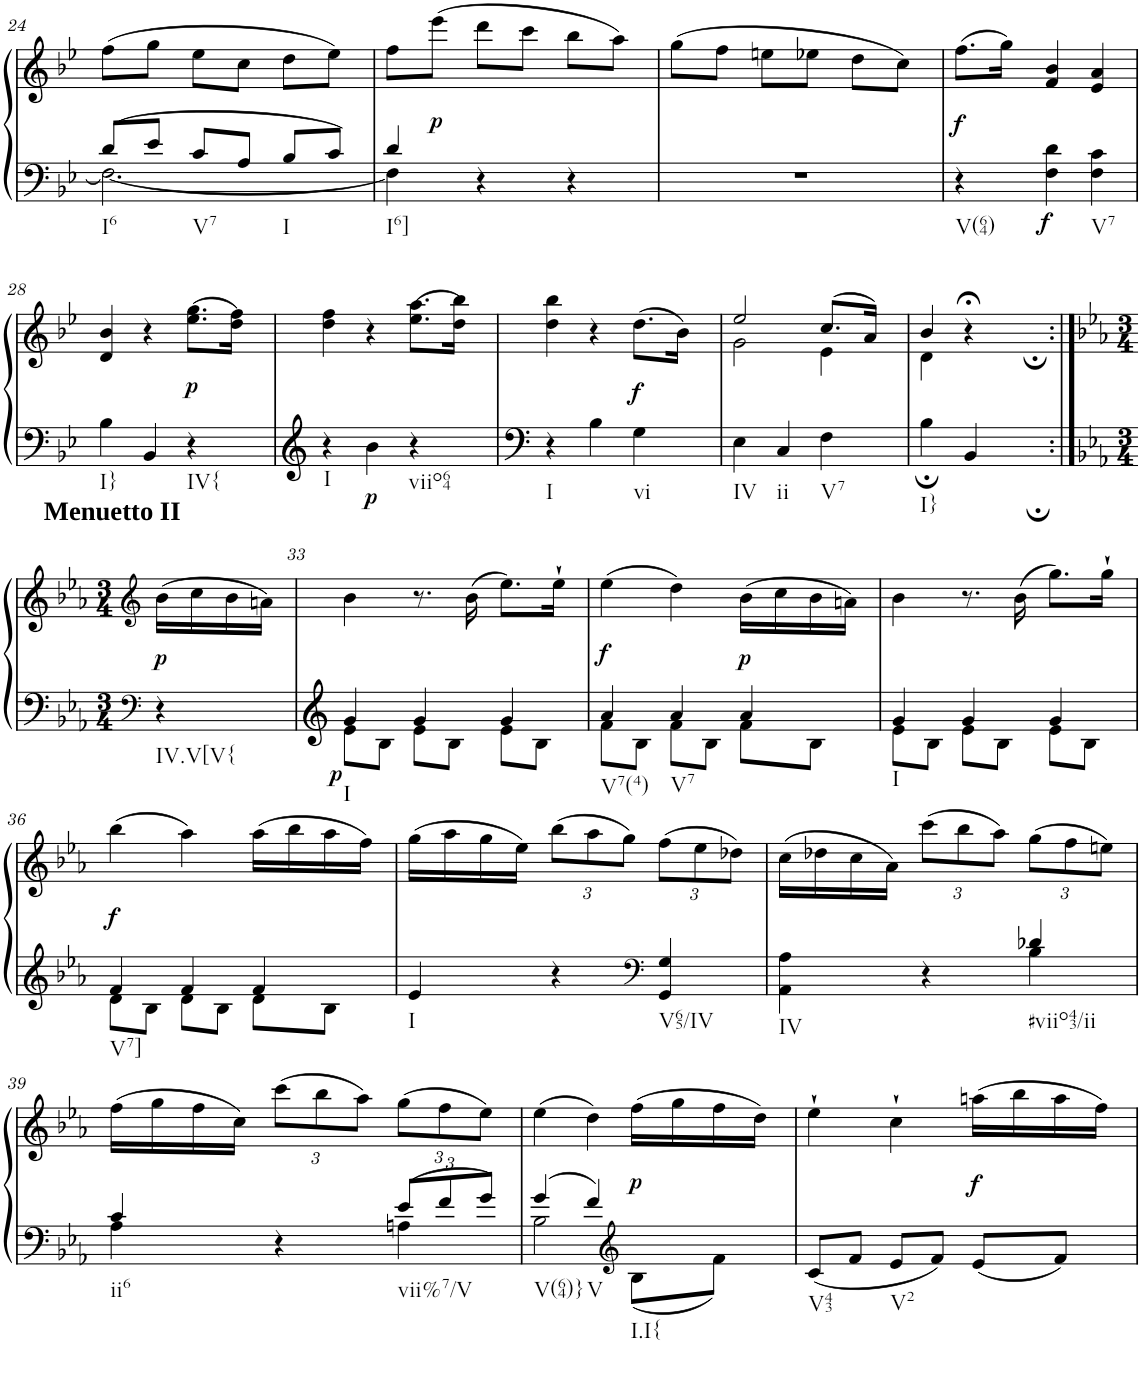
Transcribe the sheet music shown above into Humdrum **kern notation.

**kern	**kern	**dynam
*part1	*part1	*part1
*staff2	*staff1	*staff1/2
*I"Klavier linke Hand	*	*
!!LO:PB:g=z
*clefF4	*clefG2	*
*k[b-e-]	*k[b-e-]	*
*M3/4	*M3/4	*
=24	=24	=24
*^	*	*
!LO:TX:b:t=I6	!	!	!
8d/L	2.F\_	(8ff\L	.
8e-/J	.	8gg\J	.
!LO:TX:b:t=V7	!	!	!
8c/L	.	8ee-\L	.
8A/J	.	8cc\J	.
!LO:TX:b:t=I	!	!	!
8B-/L	.	8dd\L	.
8c/J	.	8ee-\J)	.
=25	=25	=25	=25
!LO:TX:b:t=I6]	!	!	!
4d/	4F\]	8ff\L	.
!	!	!	!LO:DY:b
.	.	(8eee-\J	p
4r	4ryy	8ddd\L	.
.	.	8ccc\J	.
4r	4ryy	8bb-\L	.
.	.	8aa\J)	.
=26	=26	=26	=26
2.r	2.ryy	(8gg\L	.
.	.	8ff\J	.
.	.	8een\L	.
.	.	8ee-X\J	.
.	.	8dd\L	.
.	.	8cc\J)	.
*v	*v	*	*
=27	=27	=27
!LO:TX:b:t=V(64)	!	!
!	!	!LO:DY:b
4r	(>8.ff\L	f
.	16gg\Jk)	.
!	!	!LO:DY:b=2
4F\ 4d\	4f/ 4b-/	f
!LO:TX:b:t=V7	!	!
4F\ 4c\	4e-/ 4a/	.
!!LO:LB:g=z
=28	=28	=28
!LO:TX:b:t=I}	!	!
4B-\	4d/ 4b-/	.
4BB-/	4r	.
!LO:TX:b:t=IV{	!	!
!	!	!LO:DY:b
4r	(8.ee-\ 8.gg\L	p
.	16dd\ 16ff\Jk)	.
=29	=29	=29
!LO:TX:b:t=I	!	!
4r	4dd\ 4ff\	.
!	!	!LO:DY:b=2
4b-\	4r	p
!LO:TX:b:t=viio64	!	!
4r	(8.ee-\ 8.aa\L	.
.	16dd\ 16bb-\Jk)	.
=30	=30	=30
!LO:TX:b:t=I	!	!
4r	4dd\ 4bb-\	.
4B-\	4r	.
!LO:TX:b:t=vi	!	!
!	!	!LO:DY:b
4G\	(>8.dd\L	f
.	16b-\Jk)	.
=31	=31	=31
*	*^	*
!LO:TX:b:t=IV	!	!	!
4E-\	2ee-/	2g\	.
!LO:TX:b:t=ii	!	!	!
4C/	.	.	.
!LO:TX:b:t=V7	!	!	!
4F\	(8.cc/L	4e-\	.
.	16a/Jk)	.	.
=32	=32	=32	=32
!LO:TX:b:t=I}	!	!	!
4B-;\	4b-/	4d\	.
4BB-;/	4r;<	4r;yy	.
*	*v	*v	*
!!LO:LB:g=z
=32X2:|!	=32X2:|!	=32X2:|!
*clefF4	*clefG2	*
*k[b-e-a-]	*k[b-e-a-]	*
*M3/4	*M3/4	*
*	*^	*
!	!LO:TX:a:B:t=Menuetto II	!	!
!LO:TX:b:t=IV.V[V{	!	!	!
!	!	!	!LO:DY:b
*	*v	*v	*
4r	(16b-\LL	p
.	16cc\	.
.	16b-\	.
.	16an\JJ)	.
=33	=33	=33
*^	*	*
!LO:TX:b:t=I	!	!	!
!	!	!	!LO:DY:b=2
4g/	8e-\L	4b-\	p
.	8B-\J	.	.
4g/	8e-\L	8.r	.
.	8B-\J	.	.
.	.	(16b-\	.
4g/	8e-\L	8.ee-\L)	.
.	8B-\J	.	.
.	.	16ee-`\Jk	.
=34	=34	=34	=34
!LO:TX:b:t=V7(4)	!	!	!
!	!	!	!LO:DY:b
4a-/	8f\L	(4ee-\	f
.	8B-\J	.	.
!LO:TX:b:t=V7	!	!	!
4a-/	8f\L	4dd\)	.
.	8B-\J	.	.
!	!	!	!LO:DY:b
4a-/	8f\L	(16b-\LL	p
.	.	16cc\	.
.	8B-\J	16b-\	.
.	.	16an\JJ)	.
=35	=35	=35	=35
!LO:TX:b:t=I	!	!	!
4g/	8e-\L	4b-\	.
.	8B-\J	.	.
4g/	8e-\L	8.r	.
.	8B-\J	.	.
.	.	(16b-\	.
4g/	8e-\L	8.gg\L)	.
.	8B-\J	.	.
.	.	16gg`\Jk	.
!!LO:LB:g=z
=36	=36	=36	=36
!LO:TX:b:t=V7]	!	!	!
!	!	!	!LO:DY:b
4f/	8d\L	(4bb-\	f
.	8B-\J	.	.
4f/	8d\L	4aa-\)	.
.	8B-\J	.	.
4f/	8d\L	(16aa-\LL	.
.	.	16bb-\	.
.	8B-\J	16aa-\	.
.	.	16ff\JJ)	.
*v	*v	*	*
=37	=37	=37
!LO:TX:b:t=I	!	!
4e-/	(16gg\LL	.
.	16aa-\	.
.	16gg\	.
.	16ee-\JJ)	.
*	*Xbrackettup	*
4r	(12bb-\L	.
.	12aa-\	.
.	12gg\J)	.
*clefF4	*	*
!LO:TX:b:t=V65/IV	!	!
4GG/ 4G/	(12ff\L	.
.	12ee-\	.
.	12dd-X\J)	.
=38	=38	=38
*^	*	*
!LO:TX:b:t=IV	!	!	!
4ryy	4AA-\ 4A-\	(16cc\LL	.
.	.	16dd-X\	.
.	.	16cc\	.
.	.	16a-\JJ)	.
4r	4ryy	(12ccc\L	.
.	.	12bb-\	.
.	.	12aa-\J)	.
!LO:TX:b:t=#viio43/ii	!	!	!
4d-X/	4B-\	(12gg\L	.
.	.	12ff\	.
.	.	12een\J)	.
!!LO:LB:g=z
=39	=39	=39	=39
!LO:TX:b:t=ii6	!	!	!
4c/	4A-\	(16ff\LL	.
.	.	16gg\	.
.	.	16ff\	.
.	.	16cc\JJ)	.
4r	4ryy	(12ccc\L	.
.	.	12bb-\	.
.	.	12aa-\J)	.
*Xbrackettup	*	*	*
!LO:TX:b:t=vii%7/V	!	!	!
12e-/L	4An\	(12gg\L	.
12f/	.	12ff\	.
12g/J	.	12ee-\J)	.
=40	=40	=40	=40
!LO:TX:b:t=V(64)}	!	!	!
4g/	2B-\	(4ee-\	.
!LO:TX:b:t=V	!	!	!
4f/	.	4dd\)	.
*clefG2	*	*	*
!LO:TX:b:t=I.I{	!	!	!
!	!	!	!LO:DY:b
4ryy	8B-\L	(16ff\LL	p
.	.	16gg\	.
.	8f\J	16ff\	.
.	.	16dd\JJ)	.
*v	*v	*	*
=41	=41	=41
!LO:TX:b:t=V43	!	!
8c/L	4ee-`\	.
8f/J	.	.
!LO:TX:b:t=V2	!	!
8e-/L	4cc`\	.
8f/J	.	.
!	!	!LO:DY:b
8e-/L	(16aan\LL	f
.	16bb-\	.
8f/J	16aa\	.
.	16ff\JJ)	.
=	=	=
*-	*-	*-
